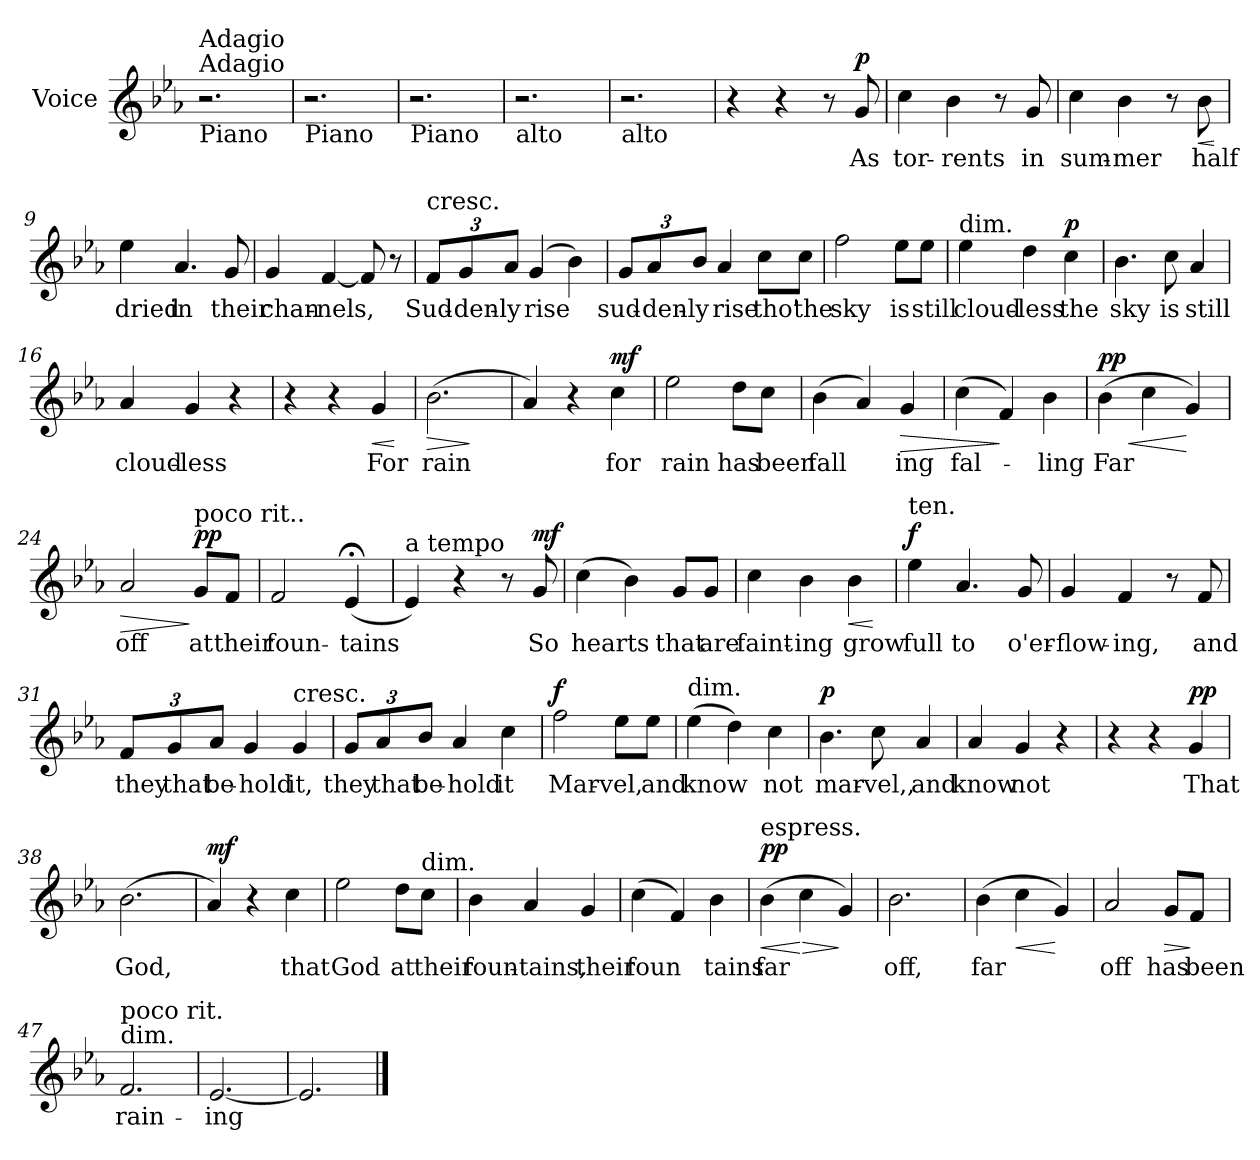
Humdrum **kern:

**kern	**text	**dynam
*part1	*part1	*part1
*staff1	*staff1	*staff1
*I"Voice	*	*
*I'Vo.	*	*
*clefG2	*	*
*k[b-e-a-]	*	*
*E-:	*	*
=1	=1	=1
!LO:TX:b:t=Piano	!	!
!LO:TX:a:t=Adagio	!	!
!LO:TX:a:t=Adagio	!	!
2.r	.	.
=2	=2	=2
!LO:TX:b:t=Piano	!	!
2.r	.	.
=3	=3	=3
!LO:TX:b:t=Piano	!	!
2.r	.	.
=4	=4	=4
!LO:TX:b:t=alto	!	!
2.r	.	.
=5	=5	=5
!LO:TX:b:t=alto	!	!
2.r	.	.
=6	=6	=6
4r	.	.
4r	.	.
8r	.	.
!	!	!LO:DY:a
8g/	As	p
=7	=7	=7
4cc\	tor-	.
4b-\	-rents	.
8r	.	.
8g/	in	.
=8	=8	=8
4cc\	sum-	.
4b-\	-mer	.
8r	.	.
!	!	!LO:HP:b
8b-\	half	<
.	.	[
=9	=9	=9
4ee-\	dried	.
4.a-/	in	.
8g/	their	.
!!LO:LB:g=z
=10	=10	=10
4g/	chan-	.
[4f/	-nels,	.
8f/]	.	.
8r	.	.
=11	=11	=11
*Xbrackettup	*	*
!LO:TX:a:t=cresc.	!	!
12f/L	Sud-	.
12g/	-den-	.
12a-/J	-ly	.
(4g/	rise	.
4b-\)	.	.
=12	=12	=12
12g/L	sud-	.
12a-/	-den-	.
12b-/J	-ly	.
4a-/	rise	.
8cc\L	tho'	.
8cc\J	the	.
=13	=13	=13
2ff\	sky	.
8ee-\L	is	.
8ee-\J	still	.
!!LO:LB:g=z
=14	=14	=14
!LO:TX:a:t=dim.	!	!
4ee-\	cloud-	.
4dd\	-less	.
!	!	!LO:DY:a
4cc\	the	p
=15	=15	=15
4.b-\	sky	.
8cc\	is	.
4a-/	still	.
=16	=16	=16
4a-/	cloud-	.
4g/	-less	.
4r	.	.
=17	=17	=17
4r	.	.
4r	.	.
!	!	!LO:HP:b
4g/	For	<
.	.	[
=18	=18	=18
!	!	!LO:HP:b
(2.b-\	rain	>
.	.	]
=19	=19	=19
4a-/)	.	.
4r	.	.
!	!	!LO:DY:a
4cc\	for	mf
=20	=20	=20
2ee-\	rain	.
8dd\L	has	.
8cc\J	been	.
!!LO:LB:g=z
=21	=21	=21
(4b-\	fall	.
4a-/)	.	.
!	!	!LO:HP:b
4g/	ing	>
=22	=22	=22
(4cc\	fal-	.
4f/)	.	]
4b-\	-ling	.
=23	=23	=23
!	!	!LO:HP:b
!	!	!LO:DY:n=1:a
(4b-\	Far	< pp
4cc\	.	.
4g/)	.	[
=24	=24	=24
!	!	!LO:HP:b
2a-/	off	>
!LO:TX:a:t=poco rit..	!	!
!	!	!LO:DY:n=1:a
8g/L	at	] pp
8f/J	their	.
=25	=25	=25
2f/	foun-	.
(4e-;</	-tains	.
=26	=26	=26
!LO:TX:a:t=a tempo	!	!
4e-/)	.	.
4r	.	.
8r	.	.
!	!	!LO:DY:a
8g/	So	mf
!!LO:LB:g=z
=27	=27	=27
(4cc\	hearts	.
4b-\)	.	.
8g/L	that	.
8g/J	are	.
=28	=28	=28
4cc\	faint-	.
4b-\	-ing	.
!	!	!LO:HP:b
4b-\	grow	<
.	.	[
=29	=29	=29
!LO:TX:a:t=ten.	!	!
!	!	!LO:DY:a
4ee-\	full	f
4.a-/	to	.
8g/	o'er-	.
=30	=30	=30
4g/	-flow-	.
4f/	-ing,	.
8r	.	.
8f/	and	.
!!LO:LB:g=z
=31	=31	=31
12f/L	they	.
12g/	that	.
12a-/J	be-	.
4g/	-hold	.
!LO:TX:a:t=cresc.	!	!
4g/	it,	.
=32	=32	=32
12g/L	they	.
12a-/	that	.
12b-/J	be-	.
4a-/	-hold	.
4cc\	it	.
=33	=33	=33
!	!	!LO:DY:a
2ff\	Mar-	f
8ee-\L	-vel,	.
8ee-\J	and	.
=34	=34	=34
!LO:TX:a:t=dim.	!	!
(4ee-\	know	.
4dd\)	.	.
4cc\	not	.
!!LO:LB:g=z
=35	=35	=35
!	!	!LO:DY:a
4.b-\	mar-	p
8cc\	-vel,,	.
4a-/	and	.
=36	=36	=36
4a-/	know	.
4g/	not	.
4r	.	.
=37	=37	=37
4r	.	.
4r	.	.
!	!	!LO:DY:a
4g/	That	pp
=38	=38	=38
(2.b-\	God,	.
=39	=39	=39
!	!	!LO:DY:a
4a-/)	.	mf
4r	.	.
4cc\	that	.
=40	=40	=40
2ee-\	God	.
8dd\L	at	.
!LO:TX:a:t=dim.	!	!
8cc\J	their	.
!!LO:LB:g=z
=41	=41	=41
4b-\	foun-	.
4a-/	-tains,	.
4g/	their	.
=42	=42	=42
(4cc\	foun	.
4f/)	.	.
4b-\	tains	.
=43	=43	=43
!LO:TX:a:t=espress.	!	!
!	!	!LO:HP:b
!	!	!LO:DY:n=1:a
(4b-\	far	< pp
!	!	!LO:HP:n=1:b
4cc\	.	[ >
4g/)	.	]
=44	=44	=44
2.b-\	off,	.
=45	=45	=45
(4b-\	far	.
!	!	!LO:HP:b
4cc\	.	<
4g/)	.	[
=46	=46	=46
2a-/	off	.
!	!	!LO:HP:b
8g/L	has	>
8f/J	been	]
=47	=47	=47
!LO:TX:a:t=dim.	!	!
!LO:TX:a:t=poco rit.	!	!
2.f/	rain-	.
=48	=48	=48
[2.e-/	-ing	.
!!LO:PB:g=z
=49	=49	=49
2.e-/]	.	.
==	==	==
*-	*-	*-
